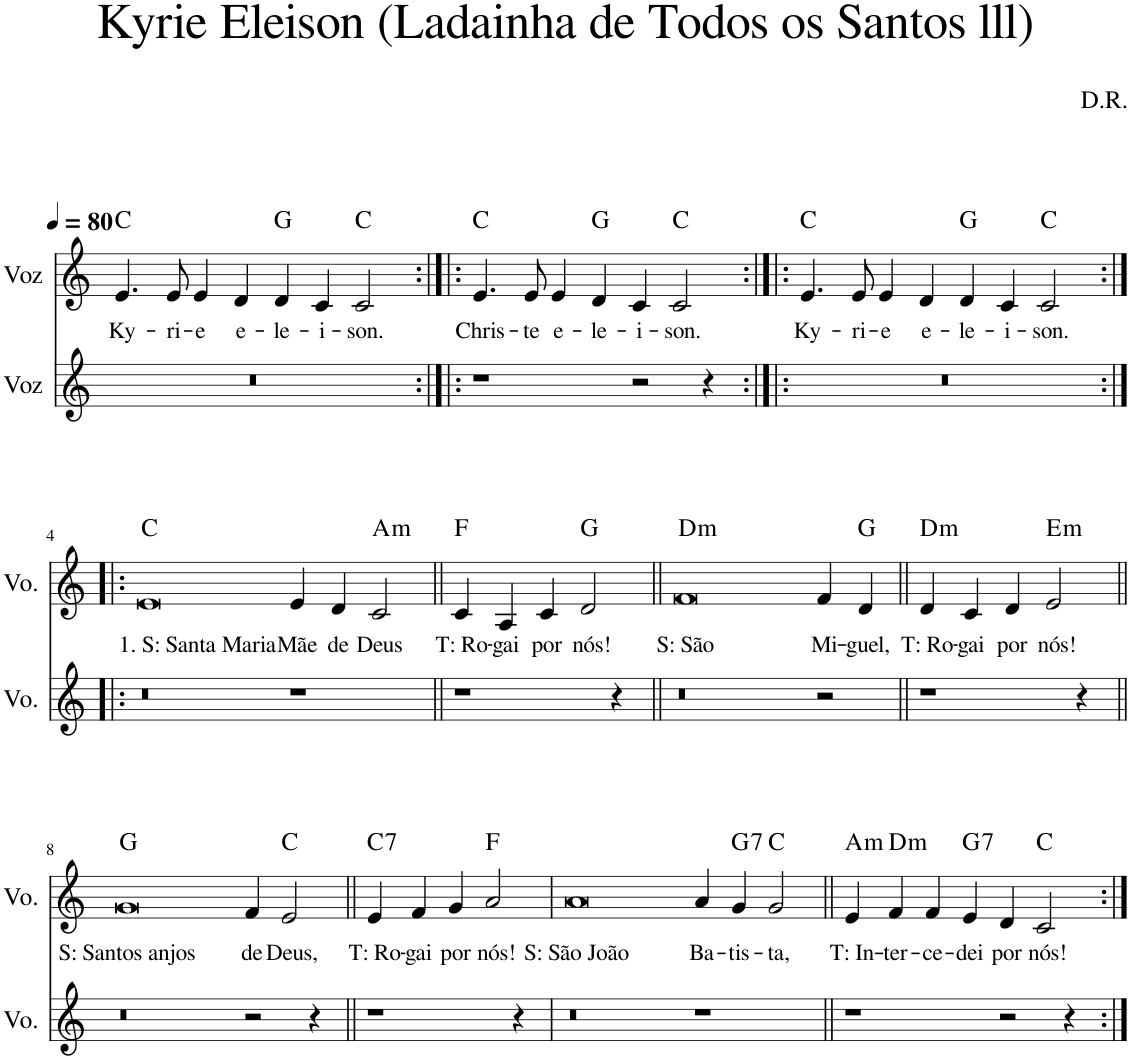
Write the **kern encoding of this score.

**kern	**kern	**text	**harte
*part2	*part1	*part1	*part1
*staff2	*staff1	*staff1	*
*I"Voz	*I"Voz	*	*
*I'Vo.	*I'Vo.	*	*
*clefG2	*clefG2	*	*
*k[]	*k[]	*	*
*M16/8	*M16/8	*	*
*MM80	*MM80	*	*
=1	=1	=1	=1
!	!	!LO:LY:b	!
0r	4.e/	Ky-	C:maj
!	!	!LO:LY:b	!
.	8e/	-ri-	.
!	!	!LO:LY:b	!
.	4e/	-e	.
!	!	!LO:LY:b	!
.	4d/	e-	.
!	!	!LO:LY:b	!
.	4d/	-le-	G:maj
!	!	!LO:LY:b	!
.	4c/	-i-	.
!	!	!LO:LY:b	!
.	2c/	-son.	C:maj
=2:|!|:	=2:|!|:	=2:|!|:	=2:|!|:
!	!	!LO:LY:b	!
1r	4.e/	Chris-	C:maj
!	!	!LO:LY:b	!
.	8e/	-te	.
!	!	!LO:LY:b	!
.	4e/	e-	.
!	!	!LO:LY:b	!
.	4d/	-le-	G:maj
!	!	!LO:LY:b	!
2r	4c/	-i-	.
!	!	!LO:LY:b	!
.	2c/	-son.	C:maj
4r	.	.	.
=3:|!|:	=3:|!|:	=3:|!|:	=3:|!|:
!	!	!LO:LY:b	!
0r	4.e/	Ky-	C:maj
!	!	!LO:LY:b	!
.	8e/	-ri-	.
!	!	!LO:LY:b	!
.	4e/	-e	.
!	!	!LO:LY:b	!
.	4d/	e-	.
!	!	!LO:LY:b	!
.	4d/	-le-	G:maj
!	!	!LO:LY:b	!
.	4c/	-i-	.
!	!	!LO:LY:b	!
.	2c/	-son.	C:maj
!!LO:LB:g=z
=4:|!|:	=4:|!|:	=4:|!|:	=4:|!|:
!	!	!LO:LY:b	!
0r	0e	1. S: Santa Maria	C:maj
!	!	!LO:LY:b	!
1r	4e/	Mãe	.
!	!	!LO:LY:b	!
.	4d/	de	.
!	!	!LO:LY:b	!LO:H:kt=m
.	2c/	Deus	A:min
=5||	=5||	=5||	=5||
!	!	!LO:LY:b	!
1r	4c/	T: Ro-	F:maj
!	!	!LO:LY:b	!
.	4A/	-gai	.
!	!	!LO:LY:b	!
.	4c/	por	.
!	!	!LO:LY:b	!
.	2d/	nós!	G:maj
4r	.	.	.
=6||	=6||	=6||	=6||
!	!	!LO:LY:b	!LO:H:kt=m
0r	0f	S: São	D:min
!	!	!LO:LY:b	!
2r	4f/	Mi-	.
!	!	!LO:LY:b	!
.	4d/	-guel,	G:maj
=7||	=7||	=7||	=7||
!	!	!LO:LY:b	!LO:H:kt=m
1r	4d/	T: Ro-	D:min
!	!	!LO:LY:b	!
.	4c/	-gai	.
!	!	!LO:LY:b	!
.	4d/	por	.
!	!	!LO:LY:b	!LO:H:kt=m
.	2e/	nós!	E:min
4r	.	.	.
!!LO:LB:g=z
=8||	=8||	=8||	=8||
!	!	!LO:LY:b	!
0r	0g	S: Santos anjos	G:maj
!	!	!LO:LY:b	!
2r	4f/	de	.
!	!	!LO:LY:b	!
.	2e/	Deus,	C:maj
4r	.	.	.
=9||	=9||	=9||	=9||
!	!	!LO:LY:b	!LO:H:kt=7
1r	4e/	T: Ro-	C:7
!	!	!LO:LY:b	!
.	4f/	-gai	.
!	!	!LO:LY:b	!
.	4g/	por	.
!	!	!LO:LY:b	!
.	2a/	nós!	F:maj
4r	.	.	.
=10	=10	=10	=10
!	!	!LO:LY:b	!
0r	0a	S: São João	.
!	!	!LO:LY:b	!
1r	4a/	Ba-	.
!	!	!LO:LY:b	!LO:H:kt=7
.	4g/	-tis-	G:7
!	!	!LO:LY:b	!
.	2g/	-ta,	C:maj
=11||	=11||	=11||	=11||
!	!	!LO:LY:b	!LO:H:kt=m
1r	4e/	T: In-	A:min
!	!	!LO:LY:b	!LO:H:kt=m
.	4f/	-ter-	D:min
!	!	!LO:LY:b	!
.	4f/	-ce-	.
!	!	!LO:LY:b	!LO:H:kt=7
.	4e/	-dei	G:7
!	!	!LO:LY:b	!
2r	4d/	por	.
!	!	!LO:LY:b	!
.	2c/	nós!	C:maj
4r	.	.	.
=:|!	=:|!	=:|!	=:|!
*-	*-	*-	*-
